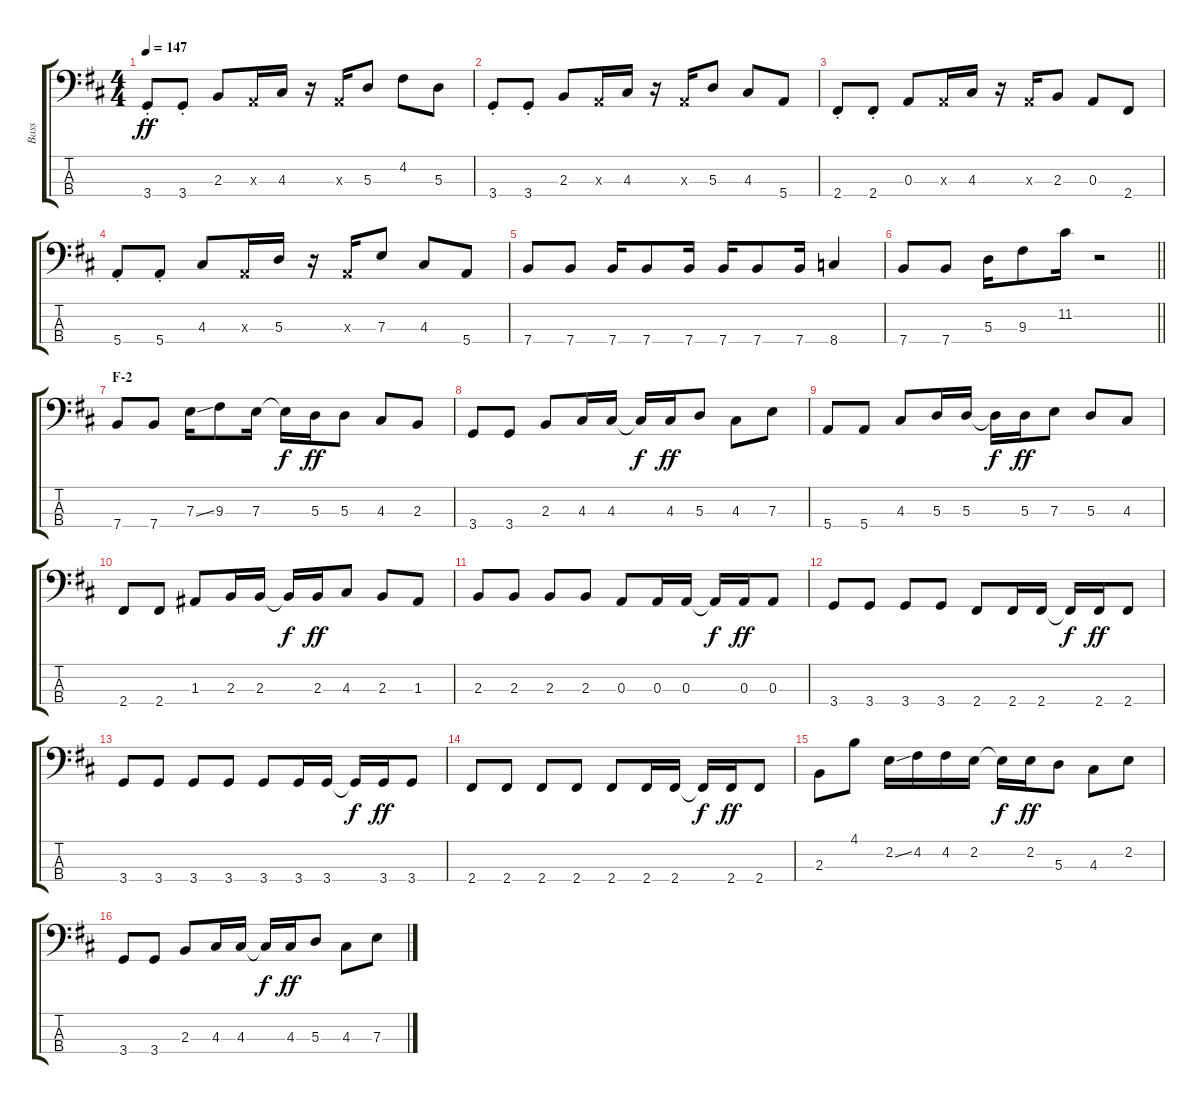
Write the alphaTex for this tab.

\track ("Bass" "Bass") {instrument electricbasspick}
\staff {score tabs}
\tuning (G2 D2 A1 E1) {hide}
\ts (4 4)
\tempo 147
\clef f4
\ks d
3.4{st}.8{dy ff} 3.4{st}.8 2.3.8 0.3{x}.16 4.3.16 r.16 0.3{x}.16 5.3.8 4.2.8 5.3.8 |
3.4{st}.8 3.4{st}.8 2.3.8 0.3{x}.16 4.3.16 r.16 0.3{x}.16 5.3.8 4.3.8 5.4.8 |
2.4{st}.8 2.4{st}.8 0.3.8 0.3{x}.16 4.3.16 r.16 0.3{x}.16 2.3.8 0.3.8 2.4.8 |
5.4{st}.8 5.4{st}.8 4.3.8 0.3{x}.16 5.3.16 r.16 0.3{x}.16 7.3.8 4.3.8 5.4.8 |
7.4.8 7.4.8 7.4.16 7.4.8 7.4.16 7.4.16 7.4.8 7.4.16 8.4.4 |
\barLineRight lightlight
7.4.8 7.4.8 5.3.16 9.3.8 11.2.16 r.2 |
\section ("" "F-2")
7.4.8 7.4.8 7.3{ss}.16 9.3.8 7.3.16 7.3{t}.16{dy f} 5.3.16{dy ff} 5.3.8 4.3.8 2.3.8 |
3.4.8 3.4.8 2.3.8 4.3.16 4.3.16 4.3{t}.16{dy f} 4.3.16{dy ff} 5.3.8 4.3.8 7.3.8 |
5.4.8 5.4.8 4.3.8 5.3.16 5.3.16 5.3{t}.16{dy f} 5.3.16{dy ff} 7.3.8 5.3.8 4.3.8 |
2.4.8 2.4.8 1.3.8 2.3.16 2.3.16 2.3{t}.16{dy f} 2.3.16{dy ff} 4.3.8 2.3.8 1.3.8 |
2.3.8 2.3.8 2.3.8 2.3.8 0.3.8 0.3.16 0.3.16 0.3{t}.16{dy f} 0.3.16{dy ff} 0.3.8 |
3.4.8 3.4.8 3.4.8 3.4.8 2.4.8 2.4.16 2.4.16 2.4{t}.16{dy f} 2.4.16{dy ff} 2.4.8 |
3.4.8 3.4.8 3.4.8 3.4.8 3.4.8 3.4.16 3.4.16 3.4{t}.16{dy f} 3.4.16{dy ff} 3.4.8 |
2.4.8 2.4.8 2.4.8 2.4.8 2.4.8 2.4.16 2.4.16 2.4{t}.16{dy f} 2.4.16{dy ff} 2.4.8 |
2.3.8 4.1.8 2.2{ss}.16 4.2.16 4.2.16 2.2.16 2.2{t}.16{dy f} 2.2.16{dy ff} 5.3.8 4.3.8 2.2.8 |
3.4.8 3.4.8 2.3.8 4.3.16 4.3.16 4.3{t}.16{dy f} 4.3.16{dy ff} 5.3.8 4.3.8 7.3.8
